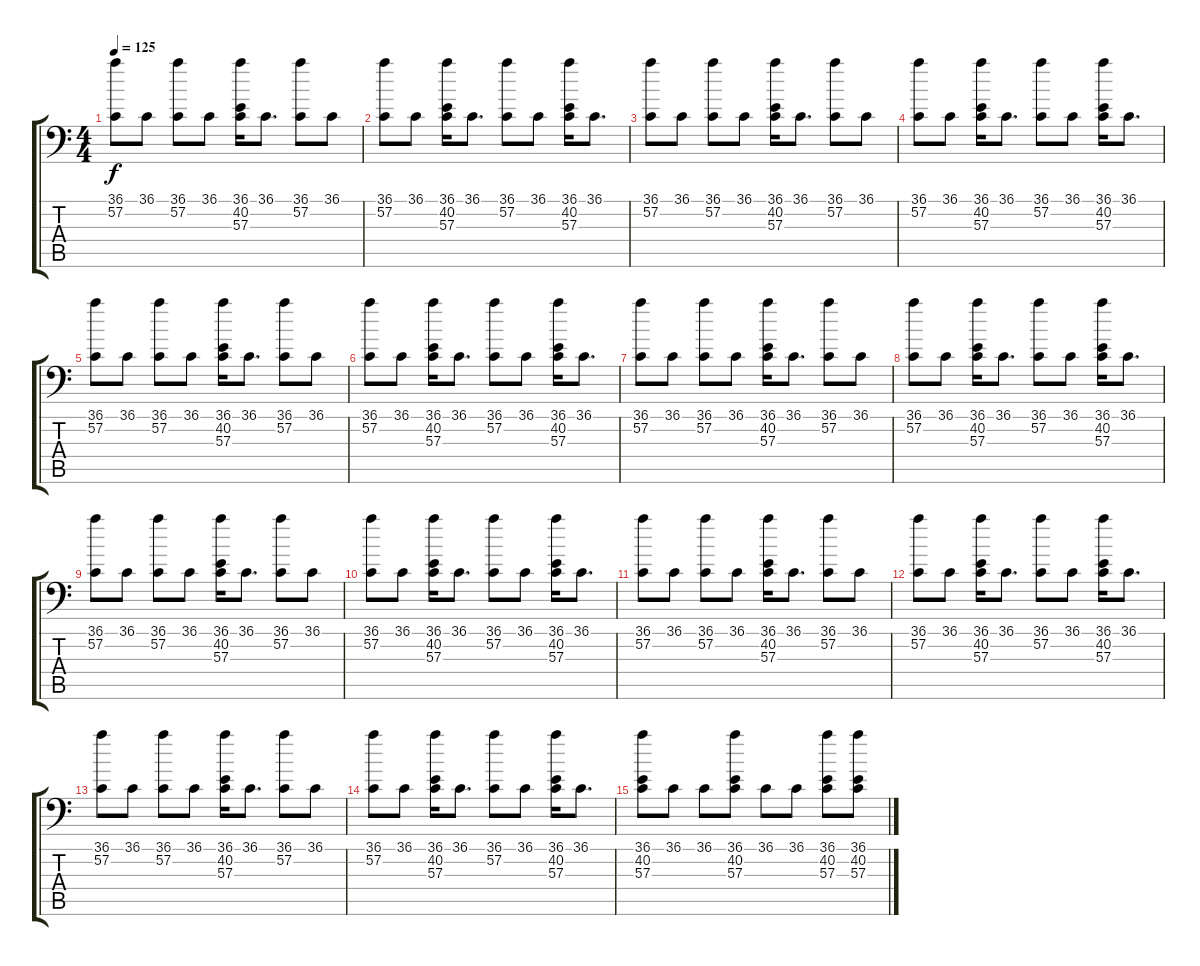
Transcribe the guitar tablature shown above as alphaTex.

\track "" {instrument acousticgrandpiano}
\staff {score tabs}
\tuning (C-1 C-1 C-1 C-1 C-1 C-1) {hide}
\ts (4 4)
\tempo 125
\clef f4
\ks c
(36.1 57.2).8{dy f} 36.1.8 (36.1 57.2).8 36.1.8 (36.1 40.2 57.3).16 36.1.8{d} (36.1 57.2).8 36.1.8 |
(36.1 57.2).8 36.1.8 (36.1 40.2 57.3).16 36.1.8{d} (36.1 57.2).8 36.1.8 (36.1 40.2 57.3).16 36.1.8{d} |
(36.1 57.2).8 36.1.8 (36.1 57.2).8 36.1.8 (36.1 40.2 57.3).16 36.1.8{d} (36.1 57.2).8 36.1.8 |
(36.1 57.2).8 36.1.8 (36.1 40.2 57.3).16 36.1.8{d} (36.1 57.2).8 36.1.8 (36.1 40.2 57.3).16 36.1.8{d} |
(36.1 57.2).8 36.1.8 (36.1 57.2).8 36.1.8 (36.1 40.2 57.3).16 36.1.8{d} (36.1 57.2).8 36.1.8 |
(36.1 57.2).8 36.1.8 (36.1 40.2 57.3).16 36.1.8{d} (36.1 57.2).8 36.1.8 (36.1 40.2 57.3).16 36.1.8{d} |
(36.1 57.2).8 36.1.8 (36.1 57.2).8 36.1.8 (36.1 40.2 57.3).16 36.1.8{d} (36.1 57.2).8 36.1.8 |
(36.1 57.2).8 36.1.8 (36.1 40.2 57.3).16 36.1.8{d} (36.1 57.2).8 36.1.8 (36.1 40.2 57.3).16 36.1.8{d} |
(36.1 57.2).8 36.1.8 (36.1 57.2).8 36.1.8 (36.1 40.2 57.3).16 36.1.8{d} (36.1 57.2).8 36.1.8 |
(36.1 57.2).8 36.1.8 (36.1 40.2 57.3).16 36.1.8{d} (36.1 57.2).8 36.1.8 (36.1 40.2 57.3).16 36.1.8{d} |
(36.1 57.2).8 36.1.8 (36.1 57.2).8 36.1.8 (36.1 40.2 57.3).16 36.1.8{d} (36.1 57.2).8 36.1.8 |
(36.1 57.2).8 36.1.8 (36.1 40.2 57.3).16 36.1.8{d} (36.1 57.2).8 36.1.8 (36.1 40.2 57.3).16 36.1.8{d} |
(36.1 57.2).8 36.1.8 (36.1 57.2).8 36.1.8 (36.1 40.2 57.3).16 36.1.8{d} (36.1 57.2).8 36.1.8 |
(36.1 57.2).8 36.1.8 (36.1 40.2 57.3).16 36.1.8{d} (36.1 57.2).8 36.1.8 (36.1 40.2 57.3).16 36.1.8{d} |
(36.1 40.2 57.3).8 36.1.8 36.1.8 (36.1 40.2 57.3).8 36.1.8 36.1.8 (36.1 40.2 57.3).8 (36.1 40.2 57.3).8
